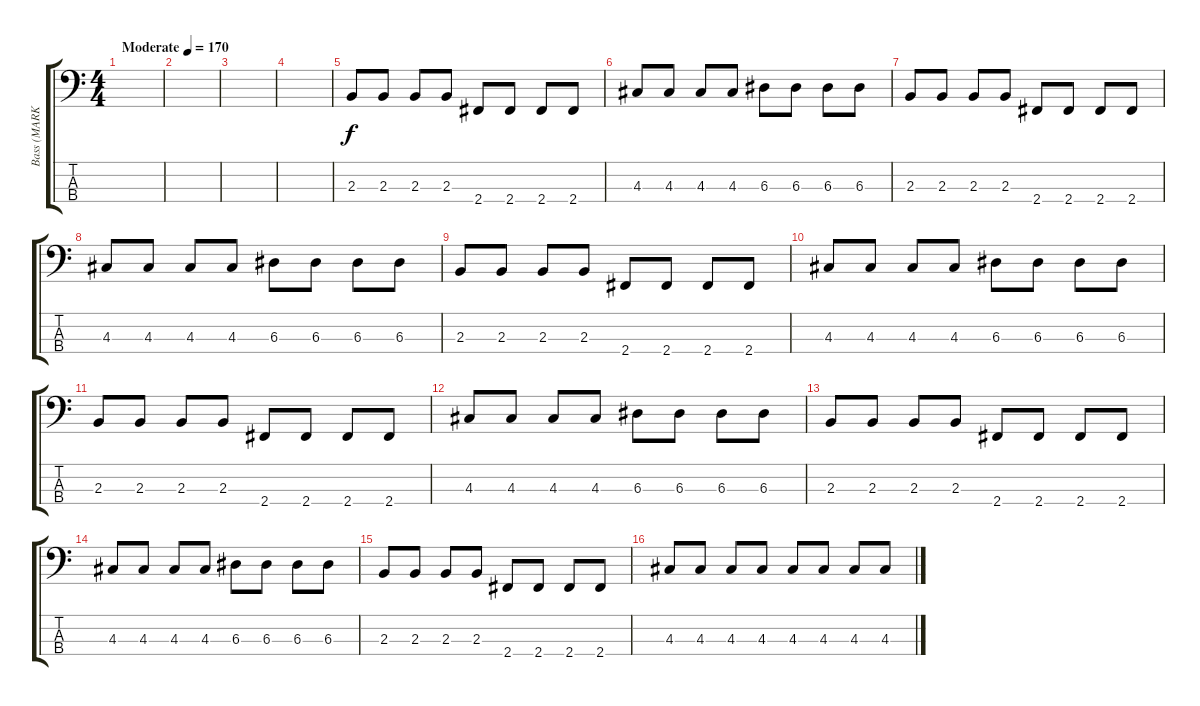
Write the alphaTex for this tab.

\track ("Bass (MARK)" "Bass (MARK") {instrument electricbassfinger}
\staff {score tabs}
\tuning (G2 D2 A1 E1) {hide}
\ts (4 4)
\tempo (170 "Moderate")
\clef f4
\ks c
|
|
|
|
2.3.8 2.3.8 2.3.8 2.3.8 2.4.8 2.4.8 2.4.8 2.4.8 |
4.3.8 4.3.8 4.3.8 4.3.8 6.3.8 6.3.8 6.3.8 6.3.8 |
2.3.8 2.3.8 2.3.8 2.3.8 2.4.8 2.4.8 2.4.8 2.4.8 |
4.3.8 4.3.8 4.3.8 4.3.8 6.3.8 6.3.8 6.3.8 6.3.8 |
2.3.8 2.3.8 2.3.8 2.3.8 2.4.8 2.4.8 2.4.8 2.4.8 |
4.3.8 4.3.8 4.3.8 4.3.8 6.3.8 6.3.8 6.3.8 6.3.8 |
2.3.8 2.3.8 2.3.8 2.3.8 2.4.8 2.4.8 2.4.8 2.4.8 |
4.3.8 4.3.8 4.3.8 4.3.8 6.3.8 6.3.8 6.3.8 6.3.8 |
2.3.8 2.3.8 2.3.8 2.3.8 2.4.8 2.4.8 2.4.8 2.4.8 |
4.3.8 4.3.8 4.3.8 4.3.8 6.3.8 6.3.8 6.3.8 6.3.8 |
2.3.8 2.3.8 2.3.8 2.3.8 2.4.8 2.4.8 2.4.8 2.4.8 |
4.3.8 4.3.8 4.3.8 4.3.8 4.3.8 4.3.8 4.3.8 4.3.8
